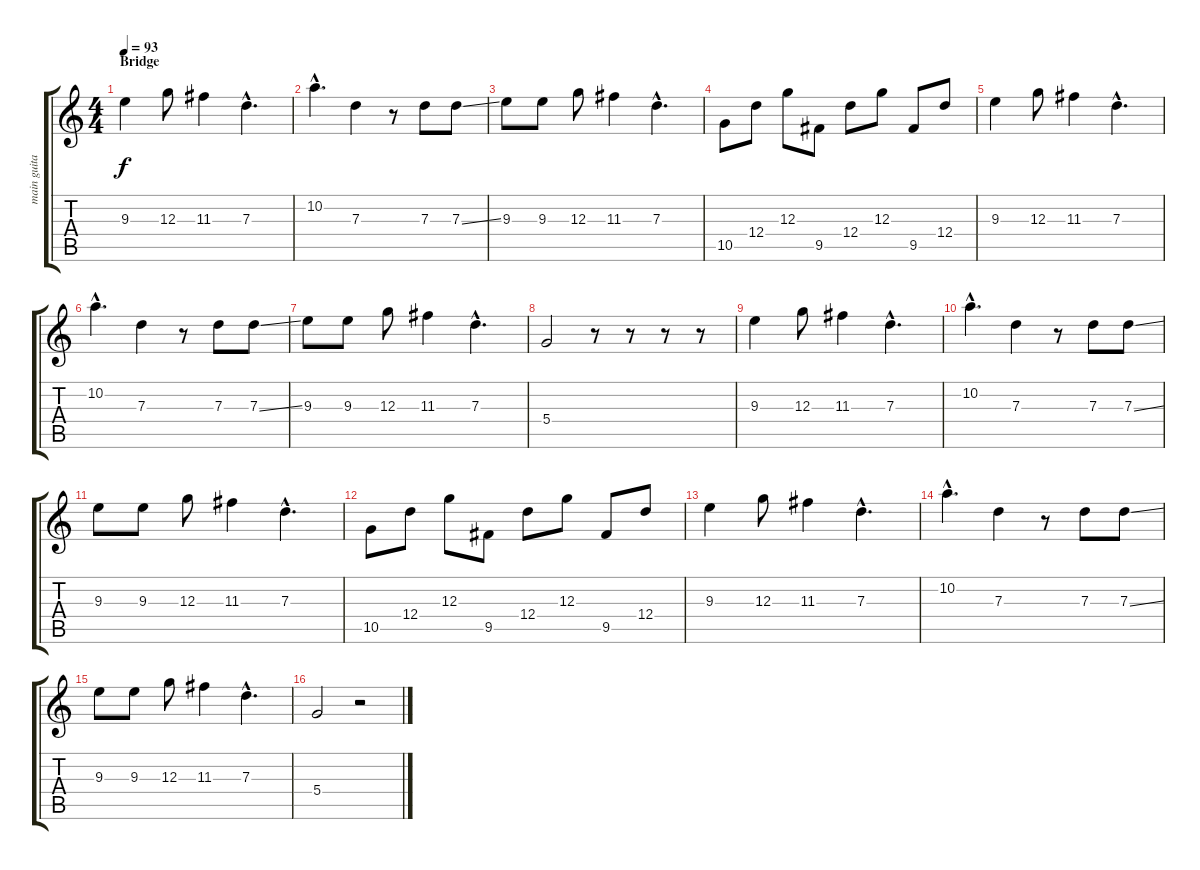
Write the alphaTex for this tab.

\track ("main guitar" "main guita") {instrument distortionguitar}
\staff {score tabs}
\tuning (E4 B3 G3 D3 A2 E2) {hide}
\ts (4 4)
\section ("" "Bridge")
\tempo 93
\clef g2
\ks c
9.3.4{dy f} 12.3.8 11.3.4 7.3{hac}.4{d} |
10.2{hac}.4{d} 7.3.4 r.8 7.3.8 7.3{ss}.8 |
9.3.8 9.3.8 12.3.8 11.3.4 7.3{hac}.4{d} |
10.5.8 12.4.8 12.3.8 9.5.8 12.4.8 12.3.8 9.5.8 12.4.8 |
9.3.4 12.3.8 11.3.4 7.3{hac}.4{d} |
10.2{hac}.4{d} 7.3.4 r.8 7.3.8 7.3{ss}.8 |
9.3.8 9.3.8 12.3.8 11.3.4 7.3{hac}.4{d} |
5.4.2 r.8 r.8 r.8 r.8 |
9.3.4 12.3.8 11.3.4 7.3{hac}.4{d} |
10.2{hac}.4{d} 7.3.4 r.8 7.3.8 7.3{ss}.8 |
9.3.8 9.3.8 12.3.8 11.3.4 7.3{hac}.4{d} |
10.5.8 12.4.8 12.3.8 9.5.8 12.4.8 12.3.8 9.5.8 12.4.8 |
9.3.4 12.3.8 11.3.4 7.3{hac}.4{d} |
10.2{hac}.4{d} 7.3.4 r.8 7.3.8 7.3{ss}.8 |
9.3.8 9.3.8 12.3.8 11.3.4 7.3{hac}.4{d} |
5.4.2 r.2
